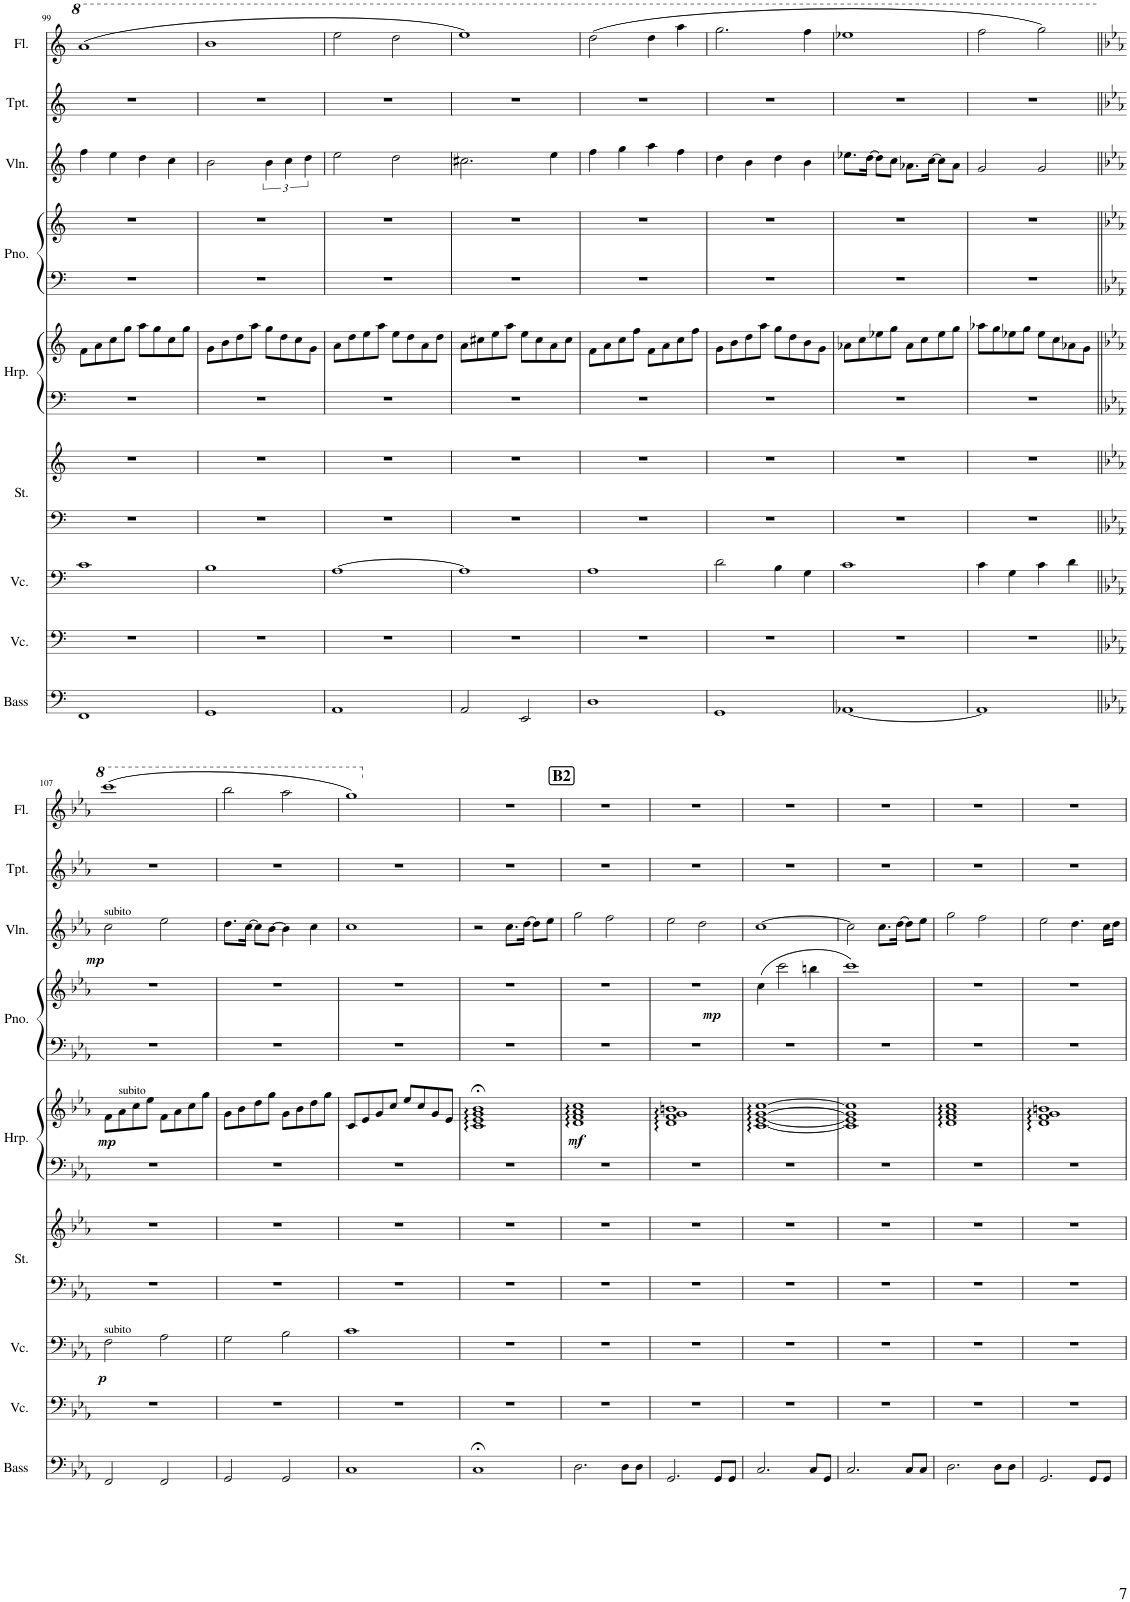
**kern	**kern	**kern	**dynam	**kern	**kern	**kern	**kern	**dynam	**kern	**kern	**dynam	**kern	**dynam	**kern	**kern
*part9	*part8	*part7	*part7	*part6	*part6	*part5	*part5	*part5	*part4	*part4	*part4	*part3	*part3	*part2	*part1
*staff12	*staff11	*staff10	*staff10	*staff9	*staff8	*staff7	*staff6	*staff6/7	*staff5	*staff4	*staff4/5	*staff3	*staff3	*staff2	*staff1
*I"Acoustic Bass	*I"Violoncello	*I"Violoncello	*	*I"Strings	*	*I"Harp	*	*	*I"Piano	*	*	*I"Violin	*	*I"Trumpet	*I"Flute
*I'Bass	*I'Vc.	*I'Vc.	*	*I'St.	*	*I'Hrp.	*	*	*I'Pno.	*	*	*I'Vln.	*	*I'Tpt.	*I'Fl.
!!LO:PB:g=z
*clefF4	*clefF4	*clefF4	*	*clefF4	*clefG2	*clefF4	*clefG2	*	*clefF4	*clefG2	*	*clefG2	*	*clefG2	*clefG2
*Trd7c12	*	*	*	*	*	*	*	*	*	*	*	*	*	*Trd1c2	*
*k[]	*k[]	*k[]	*	*k[]	*k[]	*k[]	*k[]	*	*k[]	*k[]	*	*k[]	*	*k[]	*k[]
*M4/4	*M4/4	*M4/4	*	*M4/4	*M4/4	*M4/4	*M4/4	*	*M4/4	*M4/4	*	*M4/4	*	*M4/4	*M4/4
=99	=99	=99	=99	=99	=99	=99	=99	=99	=99	=99	=99	=99	=99	=99	=99
1FF	1r	1c	.	1r	1r	1r	8f\L	.	1r	1r	.	4ff\	.	1r	(1aa
.	.	.	.	.	.	.	8a\	.	.	.	.	.	.	.	.
.	.	.	.	.	.	.	8cc\	.	.	.	.	4ee\	.	.	.
.	.	.	.	.	.	.	8gg\J	.	.	.	.	.	.	.	.
.	.	.	.	.	.	.	8aa\L	.	.	.	.	4dd\	.	.	.
.	.	.	.	.	.	.	8gg\	.	.	.	.	.	.	.	.
.	.	.	.	.	.	.	8cc\	.	.	.	.	4cc\	.	.	.
.	.	.	.	.	.	.	8gg\J	.	.	.	.	.	.	.	.
=100	=100	=100	=100	=100	=100	=100	=100	=100	=100	=100	=100	=100	=100	=100	=100
1GG	1r	1B	.	1r	1r	1r	8g\L	.	1r	1r	.	2b\	.	1r	1bb
.	.	.	.	.	.	.	8b\	.	.	.	.	.	.	.	.
.	.	.	.	.	.	.	8dd\	.	.	.	.	.	.	.	.
.	.	.	.	.	.	.	8aa\J	.	.	.	.	.	.	.	.
.	.	.	.	.	.	.	8gg\L	.	.	.	.	6b\	.	.	.
.	.	.	.	.	.	.	8dd\	.	.	.	.	.	.	.	.
.	.	.	.	.	.	.	.	.	.	.	.	6cc\	.	.	.
.	.	.	.	.	.	.	8cc\	.	.	.	.	.	.	.	.
.	.	.	.	.	.	.	.	.	.	.	.	6dd\	.	.	.
.	.	.	.	.	.	.	8g\J	.	.	.	.	.	.	.	.
=101	=101	=101	=101	=101	=101	=101	=101	=101	=101	=101	=101	=101	=101	=101	=101
1AA	1r	[1A	.	1r	1r	1r	8a\L	.	1r	1r	.	2ee\	.	1r	2eee\
.	.	.	.	.	.	.	8dd\	.	.	.	.	.	.	.	.
.	.	.	.	.	.	.	8ee\	.	.	.	.	.	.	.	.
.	.	.	.	.	.	.	8aa\J	.	.	.	.	.	.	.	.
.	.	.	.	.	.	.	8ee\L	.	.	.	.	2dd\	.	.	2ddd\
.	.	.	.	.	.	.	8dd\	.	.	.	.	.	.	.	.
.	.	.	.	.	.	.	8a\	.	.	.	.	.	.	.	.
.	.	.	.	.	.	.	8dd\J	.	.	.	.	.	.	.	.
=102	=102	=102	=102	=102	=102	=102	=102	=102	=102	=102	=102	=102	=102	=102	=102
2AA/	1r	1A]	.	1r	1r	1r	8a\L	.	1r	1r	.	2.cc#X\	.	1r	1eee)
.	.	.	.	.	.	.	8cc#X\	.	.	.	.	.	.	.	.
.	.	.	.	.	.	.	8ee\	.	.	.	.	.	.	.	.
.	.	.	.	.	.	.	8aa\J	.	.	.	.	.	.	.	.
2EE/	.	.	.	.	.	.	8ee\L	.	.	.	.	.	.	.	.
.	.	.	.	.	.	.	8cc#\	.	.	.	.	.	.	.	.
.	.	.	.	.	.	.	8a\	.	.	.	.	4ee\	.	.	.
.	.	.	.	.	.	.	8cc#\J	.	.	.	.	.	.	.	.
=103	=103	=103	=103	=103	=103	=103	=103	=103	=103	=103	=103	=103	=103	=103	=103
1D	1r	1A	.	1r	1r	1r	8f\L	.	1r	1r	.	4ff\	.	1r	(2ddd\
.	.	.	.	.	.	.	8a\	.	.	.	.	.	.	.	.
.	.	.	.	.	.	.	8cc\	.	.	.	.	4gg\	.	.	.
.	.	.	.	.	.	.	8ff\J	.	.	.	.	.	.	.	.
.	.	.	.	.	.	.	8f\L	.	.	.	.	4aa\	.	.	4ddd\
.	.	.	.	.	.	.	8a\	.	.	.	.	.	.	.	.
.	.	.	.	.	.	.	8cc\	.	.	.	.	4ff\	.	.	4aaa\
.	.	.	.	.	.	.	8ff\J	.	.	.	.	.	.	.	.
=104	=104	=104	=104	=104	=104	=104	=104	=104	=104	=104	=104	=104	=104	=104	=104
1GG	1r	2d\	.	1r	1r	1r	8g\L	.	1r	1r	.	4dd\	.	1r	2.ggg\
.	.	.	.	.	.	.	8b\	.	.	.	.	.	.	.	.
.	.	.	.	.	.	.	8dd\	.	.	.	.	4b\	.	.	.
.	.	.	.	.	.	.	8aa\J	.	.	.	.	.	.	.	.
.	.	4B\	.	.	.	.	8gg\L	.	.	.	.	4dd\	.	.	.
.	.	.	.	.	.	.	8dd\	.	.	.	.	.	.	.	.
.	.	4G\	.	.	.	.	8b\	.	.	.	.	4b\	.	.	4fff\
.	.	.	.	.	.	.	8g\J	.	.	.	.	.	.	.	.
=105	=105	=105	=105	=105	=105	=105	=105	=105	=105	=105	=105	=105	=105	=105	=105
[1AA-X	1r	1c	.	1r	1r	1r	8a-X\L	.	1r	1r	.	8.ee-X\L	.	1r	1eee-X
.	.	.	.	.	.	.	8cc\	.	.	.	.	.	.	.	.
.	.	.	.	.	.	.	.	.	.	.	.	[16dd\Jk	.	.	.
.	.	.	.	.	.	.	8ee-X\	.	.	.	.	8dd\L]	.	.	.
.	.	.	.	.	.	.	8gg\J	.	.	.	.	8cc\J	.	.	.
.	.	.	.	.	.	.	8a-\L	.	.	.	.	8.a-X\L	.	.	.
.	.	.	.	.	.	.	8cc\	.	.	.	.	.	.	.	.
.	.	.	.	.	.	.	.	.	.	.	.	[16cc\Jk	.	.	.
.	.	.	.	.	.	.	8ee-\	.	.	.	.	8cc\L]	.	.	.
.	.	.	.	.	.	.	8gg\J	.	.	.	.	8a-\J	.	.	.
=106	=106	=106	=106	=106	=106	=106	=106	=106	=106	=106	=106	=106	=106	=106	=106
1AA-]	1r	4c\	.	1r	1r	1r	8aa-X\L	.	1r	1r	.	2g/	.	1r	2fff\
.	.	.	.	.	.	.	8gg\	.	.	.	.	.	.	.	.
.	.	4G\	.	.	.	.	8ee-X\	.	.	.	.	.	.	.	.
.	.	.	.	.	.	.	8gg\J	.	.	.	.	.	.	.	.
.	.	4c\	.	.	.	.	8ee-\L	.	.	.	.	2g/	.	.	2ggg\)
.	.	.	.	.	.	.	8cc\	.	.	.	.	.	.	.	.
.	.	4d\	.	.	.	.	8a-X\	.	.	.	.	.	.	.	.
.	.	.	.	.	.	.	8g\J	.	.	.	.	.	.	.	.
!!LO:LB:g=z
=107||	=107||	=107||	=107||	=107||	=107||	=107||	=107||	=107||	=107||	=107||	=107||	=107||	=107||	=107||	=107||
*k[b-e-a-]	*k[b-e-a-]	*k[b-e-a-]	*	*k[b-e-a-]	*k[b-e-a-]	*k[b-e-a-]	*k[b-e-a-]	*	*k[b-e-a-]	*k[b-e-a-]	*	*k[b-e-a-]	*	*k[b-e-a-]	*k[b-e-a-]
!	!	!	!	!	!	!	!	!	!	!	!	!LO:TX:a:t=subito	!	!	!
!	!	!	!	!	!	!	!LO:TX:a:t=subito	!	!	!	!	!	!	!	!
!	!	!LO:TX:a:t=subito	!	!	!	!	!	!	!	!	!	!	!	!	!
!	!	!	!LO:DY:b	!	!	!	!	!LO:DY:b	!	!	!	!	!LO:DY:b	!	!
2FF/	1r	2F\	p	1r	1r	1r	8f\L	mp	1r	1r	.	2cc\	mp	1r	(1cccc
.	.	.	.	.	.	.	8a-\	.	.	.	.	.	.	.	.
.	.	.	.	.	.	.	8cc\	.	.	.	.	.	.	.	.
.	.	.	.	.	.	.	8ee-\J	.	.	.	.	.	.	.	.
2FF/	.	2A-\	.	.	.	.	8f\L	.	.	.	.	2ee-\	.	.	.
.	.	.	.	.	.	.	8a-\	.	.	.	.	.	.	.	.
.	.	.	.	.	.	.	8cc\	.	.	.	.	.	.	.	.
.	.	.	.	.	.	.	8gg\J	.	.	.	.	.	.	.	.
=108	=108	=108	=108	=108	=108	=108	=108	=108	=108	=108	=108	=108	=108	=108	=108
2GG/	1r	2G\	.	1r	1r	1r	8g\L	.	1r	1r	.	8.dd\L	.	1r	2bbb-\
.	.	.	.	.	.	.	8b-\	.	.	.	.	.	.	.	.
.	.	.	.	.	.	.	.	.	.	.	.	[16cc\Jk	.	.	.
.	.	.	.	.	.	.	8dd\	.	.	.	.	8cc\L]	.	.	.
.	.	.	.	.	.	.	8gg\J	.	.	.	.	[8b-\J	.	.	.
2GG/	.	2B-\	.	.	.	.	8g\L	.	.	.	.	4b-\]	.	.	2aaa-\
.	.	.	.	.	.	.	8b-\	.	.	.	.	.	.	.	.
.	.	.	.	.	.	.	8dd\	.	.	.	.	4cc\	.	.	.
.	.	.	.	.	.	.	8gg\J	.	.	.	.	.	.	.	.
=109	=109	=109	=109	=109	=109	=109	=109	=109	=109	=109	=109	=109	=109	=109	=109
1C	1r	1c	.	1r	1r	1r	8c/L	.	1r	1r	.	1cc	.	1r	1ggg)
.	.	.	.	.	.	.	8e-/	.	.	.	.	.	.	.	.
.	.	.	.	.	.	.	8g/	.	.	.	.	.	.	.	.
.	.	.	.	.	.	.	8cc/J	.	.	.	.	.	.	.	.
.	.	.	.	.	.	.	8ee-/L	.	.	.	.	.	.	.	.
.	.	.	.	.	.	.	8cc/	.	.	.	.	.	.	.	.
.	.	.	.	.	.	.	8g/	.	.	.	.	.	.	.	.
.	.	.	.	.	.	.	8e-/J	.	.	.	.	.	.	.	.
=110	=110	=110	=110	=110	=110	=110	=110	=110	=110	=110	=110	=110	=110	=110	=110
1C;<	1r	1r	.	1r	1r	1r	1c;< 1e-;< 1g;< 1b-;<	.	1r	1r	.	2r	.	1r	1r
.	.	.	.	.	.	.	.	.	.	.	.	8.cc\L	.	.	.
.	.	.	.	.	.	.	.	.	.	.	.	[16dd\Jk	.	.	.
.	.	.	.	.	.	.	.	.	.	.	.	8dd\L]	.	.	.
.	.	.	.	.	.	.	.	.	.	.	.	8ee-\J	.	.	.
!!LO:REH:place=s1:a:B:cj:fs=14:t=B2
=111	=111	=111	=111	=111	=111	=111	=111	=111	=111	=111	=111	=111	=111	=111	=111
!	!	!	!	!	!	!	!	!LO:DY:b	!	!	!	!	!	!	!
2.D\	1r	1r	.	1r	1r	1r	1d 1f 1a- 1cc	mf	1r	1r	.	2gg\	.	1r	1r
.	.	.	.	.	.	.	.	.	.	.	.	2ff\	.	.	.
8D\L	.	.	.	.	.	.	.	.	.	.	.	.	.	.	.
8D\J	.	.	.	.	.	.	.	.	.	.	.	.	.	.	.
=112	=112	=112	=112	=112	=112	=112	=112	=112	=112	=112	=112	=112	=112	=112	=112
!	!	!	!	!	!	!	!	!	!	!	!LO:DY:b	!	!	!	!
2.GG/	1r	1r	.	1r	1r	1r	1d 1f 1g 1bn	.	1r	1r	mp	2ee-\	.	1r	1r
.	.	.	.	.	.	.	.	.	.	.	.	2dd\	.	.	.
8GG/L	.	.	.	.	.	.	.	.	.	.	.	.	.	.	.
8GG/J	.	.	.	.	.	.	.	.	.	.	.	.	.	.	.
=113	=113	=113	=113	=113	=113	=113	=113	=113	=113	=113	=113	=113	=113	=113	=113
2.C/	1r	1r	.	1r	1r	1r	[1c [1e- [1g [1cc	.	1r	(4cc\	.	[1cc	.	1r	1r
.	.	.	.	.	.	.	.	.	.	2ccc\	.	.	.	.	.
8C/L	.	.	.	.	.	.	.	.	.	4bbn\	.	.	.	.	.
8GG/J	.	.	.	.	.	.	.	.	.	.	.	.	.	.	.
=114	=114	=114	=114	=114	=114	=114	=114	=114	=114	=114	=114	=114	=114	=114	=114
2.C/	1r	1r	.	1r	1r	1r	1c] 1e-] 1g] 1cc]	.	1r	1ccc)	.	2cc\]	.	1r	1r
.	.	.	.	.	.	.	.	.	.	.	.	8.cc\L	.	.	.
.	.	.	.	.	.	.	.	.	.	.	.	[16dd\Jk	.	.	.
8C/L	.	.	.	.	.	.	.	.	.	.	.	8dd\L]	.	.	.
8C/J	.	.	.	.	.	.	.	.	.	.	.	8ee-\J	.	.	.
=115	=115	=115	=115	=115	=115	=115	=115	=115	=115	=115	=115	=115	=115	=115	=115
2.D\	1r	1r	.	1r	1r	1r	1d 1f 1a- 1cc	.	1r	1r	.	2gg\	.	1r	1r
.	.	.	.	.	.	.	.	.	.	.	.	2ff\	.	.	.
8D\L	.	.	.	.	.	.	.	.	.	.	.	.	.	.	.
8D\J	.	.	.	.	.	.	.	.	.	.	.	.	.	.	.
=116	=116	=116	=116	=116	=116	=116	=116	=116	=116	=116	=116	=116	=116	=116	=116
2.GG/	1r	1r	.	1r	1r	1r	1d 1f 1g 1bn	.	1r	1r	.	2ee-\	.	1r	1r
.	.	.	.	.	.	.	.	.	.	.	.	4.dd\	.	.	.
8GG/L	.	.	.	.	.	.	.	.	.	.	.	.	.	.	.
8GG/J	.	.	.	.	.	.	.	.	.	.	.	16cc\LL	.	.	.
.	.	.	.	.	.	.	.	.	.	.	.	16dd\JJ	.	.	.
=	=	=	=	=	=	=	=	=	=	=	=	=	=	=	=
*-	*-	*-	*-	*-	*-	*-	*-	*-	*-	*-	*-	*-	*-	*-	*-
